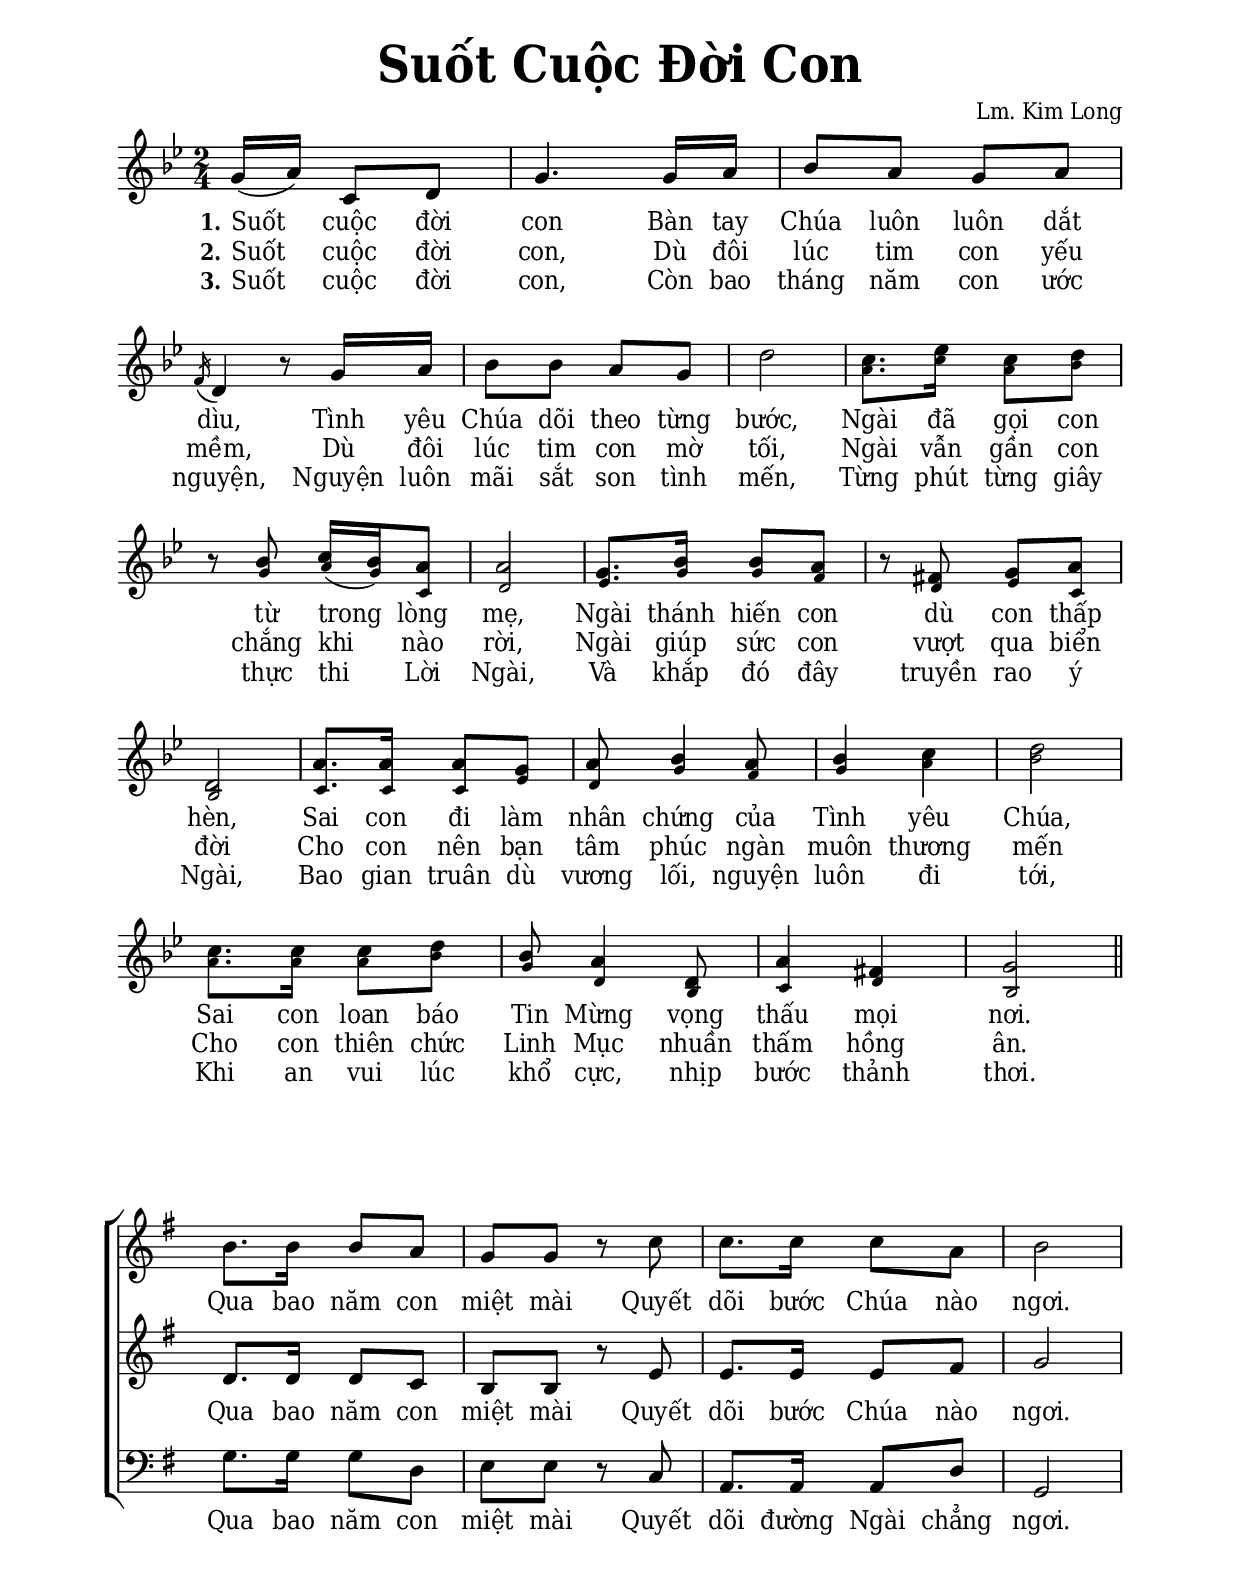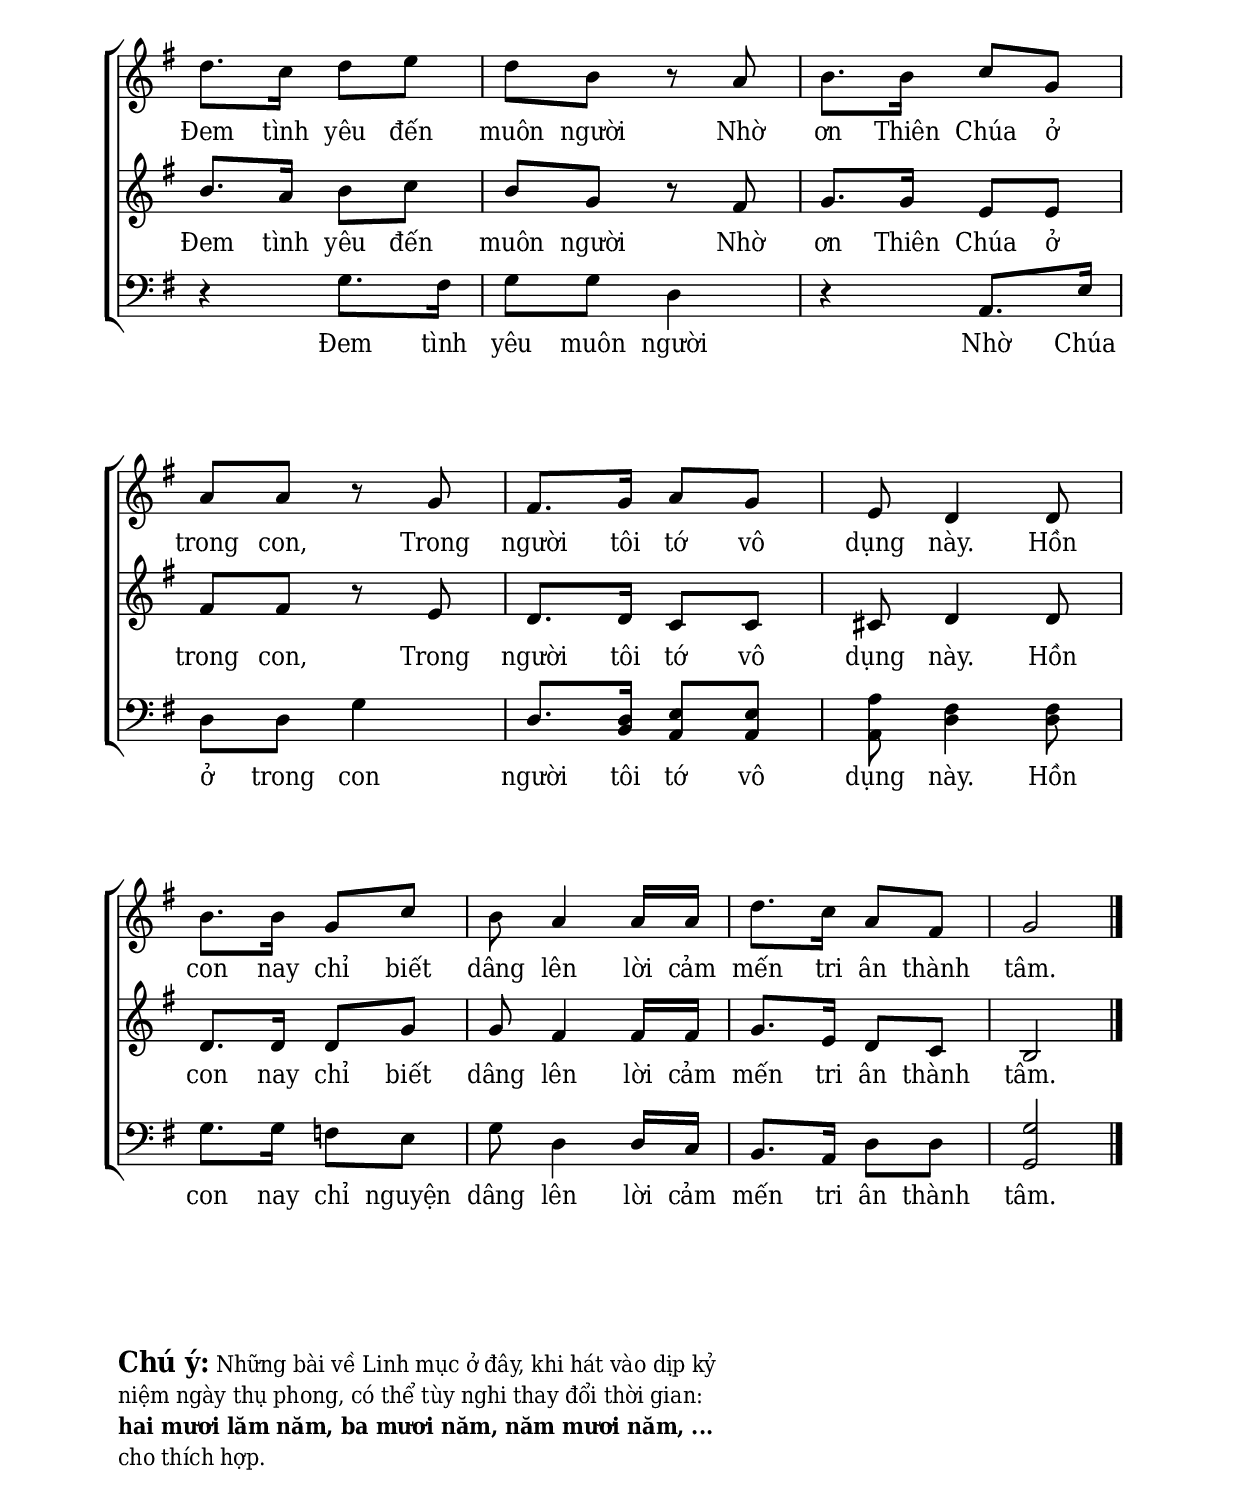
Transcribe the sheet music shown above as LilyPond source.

% Cài đặt chung
\version "2.22.1"
\include "english.ly"

\header {
  title = \markup { \fontsize #3 "Suốt Cuộc Đời Con" }
  composer = "Lm. Kim Long"
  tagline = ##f
}

% Nhạc
% Đổi kích thước nốt cho bè phụ
notBePhu =
#(define-music-function (font-size music) (number? ly:music?)
   (for-some-music
     (lambda (m)
       (if (music-is-of-type? m 'rhythmic-event)
           (begin
             (set! (ly:music-property m 'tweaks)
                   (cons `(font-size . ,font-size)
                         (ly:music-property m 'tweaks)))
             #t)
           #f))
     music)
   music)

nhacPhienKhucSop = \relative c'' {
  \key bf \major 
  \partial 4. g16 (a) c,8 d |
  g4. g16 a |
  bf8 a g a |
  \slashedGrace { f16 _(} d4) r8 g16 a |
  bf8 bf a g |
  d'2 |
  c8. ef16 c8 d |
  r bf c16 (bf) a8 |
  a2 |
  g8. bf16 bf8 a |
  r fs g a |
  d,2 |
  a'8. a16 a8 g |
  a bf4 a8 |
  bf4 c |
  d2 |
  c8. c16 c8 d |
  bf a4 d,8 |
  a'4 fs |
  g2 \bar "||"
}

nhacPhienKhucBas = \relative c'' {
  \key bf \major 
  \partial 4. g16 (a) c,8 d |
  g4. g16 a |
  bf8 a g a |
  \slashedGrace { f16 _(} d4) r8 g16 a |
  bf8 bf a g |
  d'2 |
  a8. c16 a8 bf |
  r g a16 (g) c,8 |
  d2 |
  ef8. g16 g8 f |
  r d ef c |
  bf2 |
  c8. c16 c8 ef |
  d g4 f8 |
  g4 a |
  bf2 |
  a8. a16 a8 bf |
  g d4 bf8 |
  c4 d |
  bf2
}

nhacDiepKhucSop = \relative c'' {
  \key g \major 
  b8. b16 b8 a |
  g g r c |
  c8. c16 c8 a |
  b2 |
  d8. c16 d8 e |
  d b r a |
  b8. b16 c8 g |
  a a r g |
  fs8. g16 a8 g |
  e d4 d8 |
  b'8. b16 g8 c |
  b a4 a16 a |
  d8. c16 a8 fs |
  g2 \bar "|."
}

nhacDiepKhucAlto = \relative c' {
  \key g \major 
  d8. d16 d8 c |
  b b r e |
  e8. e16 e8 fs |
  g2 |
  b8. a16 b8 c |
  b g r fs |
  g8. g16 e8 e |
  fs fs r e |
  d8. d16 c8 c |
  cs d4 d8 |
  d8. d16 d8 g |
  g fs4 fs16 fs |
  g8. e16 d8 c |
  b2
}

nhacDiepKhucBas = \relative c' {
  \key g \major 
  g8. g16 g8 d |
  e e r c |
  a8. a16 a8 d |
  g,2 |
  r4 g'8. fs16 |
  g8 g d4 |
  r a8. e'16 |
  d8 d g4 |
  d8.
  <<
    {
      d16 e8 e |
      a fs4 fs8
    }
    {
      b,16 a8 a |
      a d4 d8
    }
  >>
  g8. g16 f!8 e |
  g d4 d16 c |
  b8. a16 d8 d |
  <g g,>2
}

% Lời
loiPhienKhucMot = \lyricmode {
  \set stanza = #"1."
  Suốt cuộc đời con
  Bàn tay Chúa luôn luôn dắt dìu,
  Tình yêu Chúa dõi theo từng bước,
  Ngài đã gọi con từ trong lòng mẹ,
  Ngài thánh hiến con dù con thấp hèn,
  Sai con đi làm nhân chứng của Tình yêu Chúa,
  Sai con loan báo Tin Mừng vọng thấu mọi nơi.
}

loiPhienKhucHai = \lyricmode {
  \set stanza = #"2."
  Suốt cuộc đời con,
  Dù đôi lúc tim con yếu mềm,
  Dù đôi lúc tim con mờ tối,
  Ngài vẫn gần con chắng khi nào rời,
  Ngài giúp sức con vượt qua biển đời
  Cho con nên bạn tâm phúc ngàn muôn thương mến
  Cho con thiên chức Linh Mục nhuần thấm hồng ân.
}

loiPhienKhucBa = \lyricmode {
  \set stanza = #"3."
  Suốt cuộc đời con,
  Còn bao tháng năm con ước nguyện,
  Nguyện luôn mãi sắt son tình mến,
  Từng phút từng giây thực thi Lời Ngài,
  Và khắp đó đây truyền rao ý Ngài,
  Bao gian truân dù vương lối, nguyện luôn đi tới,
  Khi an vui lúc khổ cực, nhịp bước thảnh thơi.
}

loiDiepKhucSop = \lyricmode {
  Qua bao năm con miệt mài
  Quyết dõi bước Chúa nào ngơi.
  Đem tình yêu đến muôn người
  Nhờ ơn Thiên Chúa ở trong con,
  Trong người tôi tớ vô dụng này.
  Hồn con nay chỉ biết dâng lên lời cảm mến tri ân thành tâm.
}

loiDiepKhucBas = \lyricmode {
  Qua bao năm con miệt mài
  Quyết dõi đường Ngài chẳng ngơi.
  Đem tình yêu muôn người Nhờ Chúa ở trong con
  người tôi tớ vô dụng này.
  Hồn con nay chỉ nguyện dâng lên lời cảm mến tri ân thành tâm.
}

% Dàn trang
\paper {
  #(set-paper-size "a4")
  top-margin = 20\mm
  bottom-margin = 20\mm
  left-margin = 20\mm
  right-margin = 20\mm
  indent = #0
  #(define fonts
    (make-pango-font-tree
      "Deja Vu Serif Condensed"
      "Deja Vu Serif Condensed"
      "Deja Vu Serif Condensed"
      (/ 20 20)))
  print-page-number = #f
  %page-count = #2
  %systems-per-page = 5
}

TongNhip = {
  \time 2/4
  \set Timing.beamExceptions = #'()
  \set Timing.baseMoment = #(ly:make-moment 1/4)
}

% Đổi kích thước nốt cho bè phụ
notBePhu =
#(define-music-function (font-size music) (number? ly:music?)
   (for-some-music
     (lambda (m)
       (if (music-is-of-type? m 'rhythmic-event)
           (begin
             (set! (ly:music-property m 'tweaks)
                   (cons `(font-size . ,font-size)
                         (ly:music-property m 'tweaks)))
             #t)
           #f))
     music)
   music)

\score {
  \new ChoirStaff <<
      \new Staff \with {
        \consists "Merge_rests_engraver"
        printPartCombineTexts = ##f
      }
      <<
      \new Voice \TongNhip \partCombine 
        \nhacPhienKhucSop
        \notBePhu -2 { \nhacPhienKhucBas }
      \new NullVoice = beSop \nhacPhienKhucSop
      \new Lyrics \lyricsto beSop \loiPhienKhucMot
      \new Lyrics \lyricsto beSop \loiPhienKhucHai
      \new Lyrics \lyricsto beSop \loiPhienKhucBa
      >>
  >>
  \layout {
    \override Lyrics.LyricSpace.minimum-distance = #1.5
    \override Score.BarNumber.break-visibility = ##(#f #f #f)
    \override Score.SpacingSpanner.uniform-stretching = ##t
  } 
}

\score {
  \new ChoirStaff <<
    \new Staff <<
      \new Voice = "beSop" {
        \clef treble \TongNhip \nhacDiepKhucSop
      }
      \new Lyrics \lyricsto beSop \loiDiepKhucSop
    >>
    \new Staff <<
      \new Voice = "beAlto" {
        \clef treble \TongNhip \nhacDiepKhucAlto
      }
      \new Lyrics \lyricsto beAlto \loiDiepKhucSop
    >>
    %{
    \new Staff \with {
        \consists "Merge_rests_engraver"
        printPartCombineTexts = ##f
      }
      <<
      \new Voice \TongNhip \partCombine 
        \nhacDiepKhucSop
        \notBePhu -2 { \nhacDiepKhucAlto }
      \new NullVoice = beSop \nhacDiepKhucSop
      \new Lyrics \lyricsto beSop \loiDiepKhucSop
      >>
    %}
    \new Staff <<
        \clef "bass"
        \new Voice = beBas {
          \TongNhip \nhacDiepKhucBas
        }
      \new Lyrics \lyricsto beBas \loiDiepKhucBas
    >>
  >>
  \layout {
    \override Staff.TimeSignature.transparent = ##t
    \override Lyrics.LyricSpace.minimum-distance = #1.5
    \override Score.BarNumber.break-visibility = ##(#f #f #f)
    \override Score.SpacingSpanner.uniform-stretching = ##t
  }
}

\markup {
  \column {
    \left-align {
      \null
      \line {
        \huge \bold "Chú ý:"
        "Những bài về Linh mục ở đây, khi hát vào dịp kỷ"
      }
      \line {
        "niệm ngày thụ phong, có thể tùy nghi thay đổi thời gian:"
      }
      \line {
        \bold "hai mươi lăm năm, ba mươi năm, năm mươi năm, ..."
      }
      \line {
        "cho thích hợp."
      }
    }
  }
}
